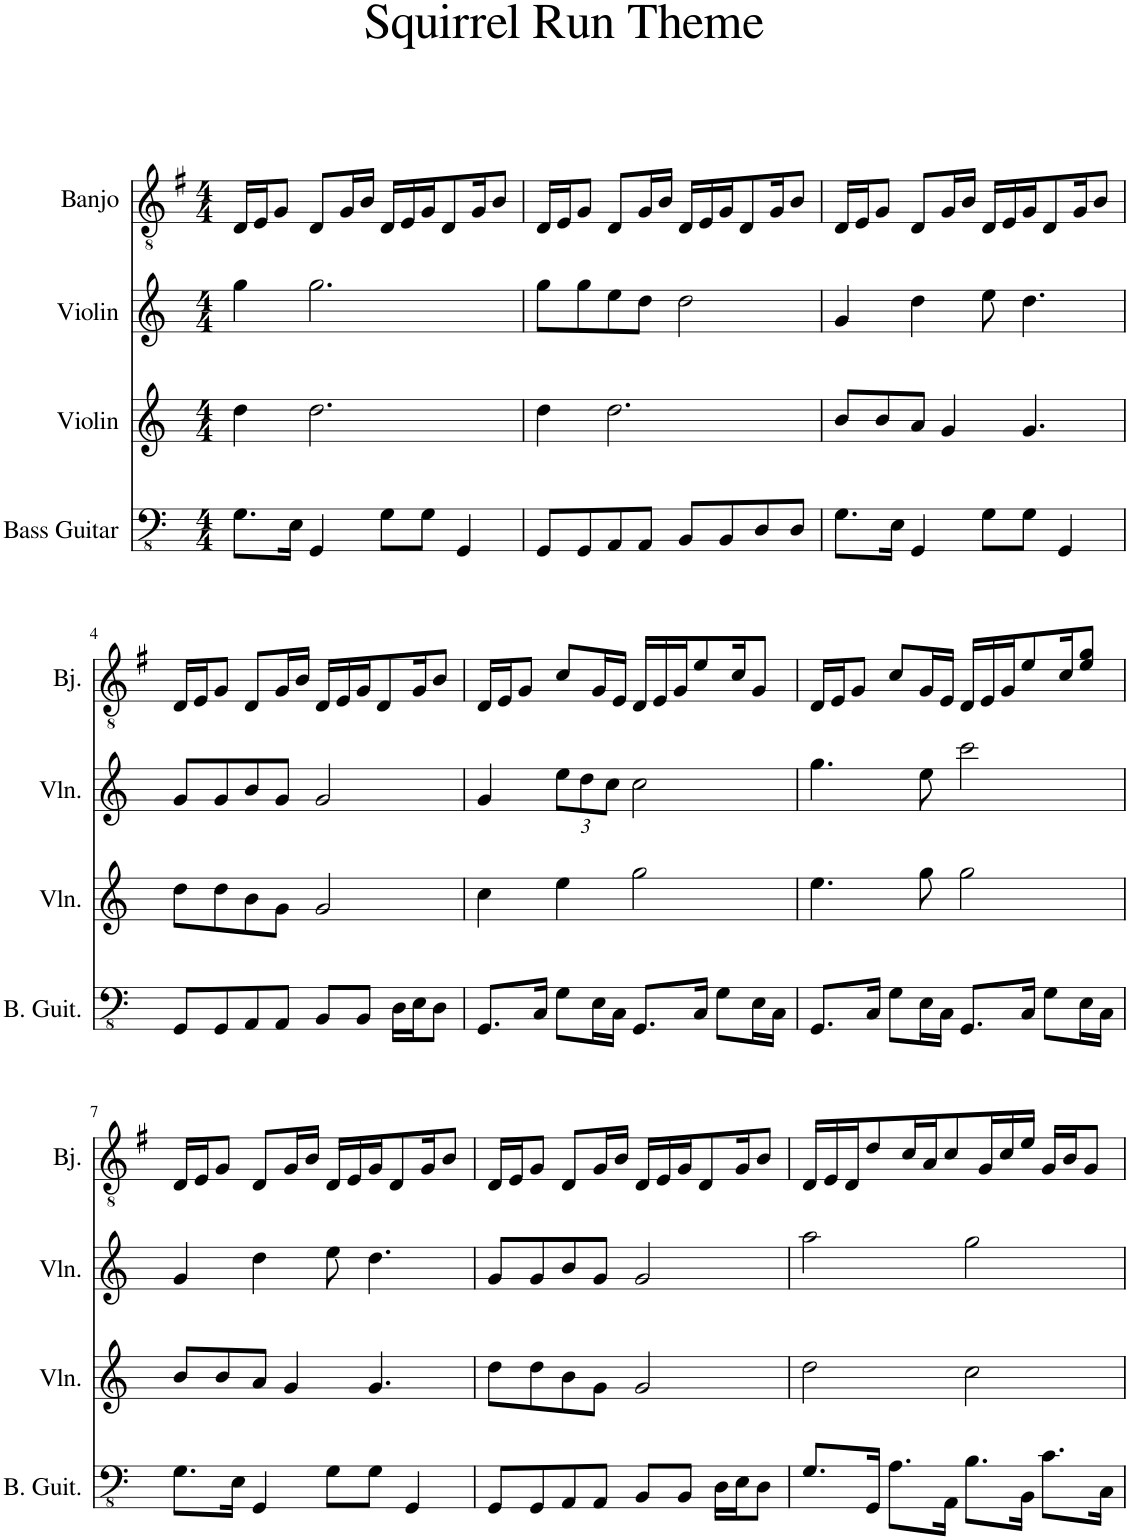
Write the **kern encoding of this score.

**kern	**kern	**kern	**kern
*part4	*part3	*part2	*part1
*staff4	*staff3	*staff2	*staff1
*I"Bass Guitar	*I"Violin	*I"Violin	*I"Banjo
*I'B. Guit.	*I'Vln.	*I'Vln.	*I'Bj.
*clefFv4	*clefG2	*clefG2	*clefGv2
*	*	*	*Trd7c12
*k[]	*k[]	*k[]	*k[f#]
*M4/4	*M4/4	*M4/4	*M4/4
=1	=1	=1	=1
8.GG\L	4dd\	4gg\	16D/LL
.	.	.	16E/J
.	.	.	8G/J
16EE\Jk	.	.	.
4GGG/	2.dd\	2.gg\	8D/L
.	.	.	16G/L
.	.	.	16B/JJ
8GG\L	.	.	16D/LL
.	.	.	16E/
8GG\J	.	.	16G/J
.	.	.	8D/
4GGG/	.	.	.
.	.	.	16G/K
.	.	.	8B/J
=2	=2	=2	=2
8GGG/L	4dd\	8gg\L	16D/LL
.	.	.	16E/J
8GGG/	.	8gg\	8G/J
8AAA/	2.dd\	8ee\	8D/L
8AAA/J	.	8dd\J	16G/L
.	.	.	16B/JJ
8BBB/L	.	2dd\	16D/LL
.	.	.	16E/
8BBB/	.	.	16G/J
.	.	.	8D/
8DD/	.	.	.
.	.	.	16G/K
8DD/J	.	.	8B/J
=3	=3	=3	=3
8.GG\L	8b/L	4g/	16D/LL
.	.	.	16E/J
.	8b/	.	8G/J
16EE\Jk	.	.	.
4GGG/	8a/J	4dd\	8D/L
.	4g/	.	16G/L
.	.	.	16B/JJ
8GG\L	.	8ee\	16D/LL
.	.	.	16E/
8GG\J	4.g/	4.dd\	16G/J
.	.	.	8D/
4GGG/	.	.	.
.	.	.	16G/K
.	.	.	8B/J
!!LO:LB:g=z
=4	=4	=4	=4
8GGG/L	8dd\L	8g/L	16D/LL
.	.	.	16E/J
8GGG/	8dd\	8g/	8G/J
8AAA/	8b\	8b/	8D/L
8AAA/J	8g\J	8g/J	16G/L
.	.	.	16B/JJ
8BBB/L	2g/	2g/	16D/LL
.	.	.	16E/
8BBB/J	.	.	16G/J
.	.	.	8D/
16DD\LL	.	.	.
16EE\J	.	.	16G/K
8DD\J	.	.	8B/J
=5	=5	=5	=5
8.GGG/L	4cc\	4g/	16D/LL
.	.	.	16E/J
.	.	.	8G/J
16CC/Jk	.	.	.
*	*	*Xbrackettup	*
8GG\L	4ee\	12ee\L	8c/L
.	.	12dd\	.
16EE\L	.	.	16G/L
.	.	12cc\J	.
16CC\JJ	.	.	16E/JJ
8.GGG/L	2gg\	2cc\	16D/LL
.	.	.	16E/
.	.	.	16G/J
16CC/Jk	.	.	8e/
8GG\L	.	.	.
.	.	.	16c/K
16EE\L	.	.	8G/J
16CC\JJ	.	.	.
=6	=6	=6	=6
8.GGG/L	4.ee\	4.gg\	16D/LL
.	.	.	16E/J
.	.	.	8G/J
16CC/Jk	.	.	.
8GG\L	.	.	8c/L
16EE\L	8gg\	8ee\	16G/L
16CC\JJ	.	.	16E/JJ
8.GGG/L	2gg\	2ccc\	16D/LL
.	.	.	16E/
.	.	.	16G/J
16CC/Jk	.	.	8e/
8GG\L	.	.	.
.	.	.	16c/K
16EE\L	.	.	8e/ 8g/J
16CC\JJ	.	.	.
!!LO:LB:g=z
=7	=7	=7	=7
8.GG\L	8b/L	4g/	16D/LL
.	.	.	16E/J
.	8b/	.	8G/J
16EE\Jk	.	.	.
4GGG/	8a/J	4dd\	8D/L
.	4g/	.	16G/L
.	.	.	16B/JJ
8GG\L	.	8ee\	16D/LL
.	.	.	16E/
8GG\J	4.g/	4.dd\	16G/J
.	.	.	8D/
4GGG/	.	.	.
.	.	.	16G/K
.	.	.	8B/J
=8	=8	=8	=8
8GGG/L	8dd\L	8g/L	16D/LL
.	.	.	16E/J
8GGG/	8dd\	8g/	8G/J
8AAA/	8b\	8b/	8D/L
8AAA/J	8g\J	8g/J	16G/L
.	.	.	16B/JJ
8BBB/L	2g/	2g/	16D/LL
.	.	.	16E/
8BBB/J	.	.	16G/J
.	.	.	8D/
16DD\LL	.	.	.
16EE\J	.	.	16G/K
8DD\J	.	.	8B/J
=9	=9	=9	=9
8.GG/L	2dd\	2aa\	16D/LL
.	.	.	16E/
.	.	.	16D/J
16GGG/Jk	.	.	8d/
8.AA\L	.	.	.
.	.	.	16c/L
.	.	.	16A/J
16AAA\Jk	.	.	8c/
8.BB\L	2cc\	2gg\	.
.	.	.	16G/L
.	.	.	16c/
16BBB\Jk	.	.	16e/JJ
8.C\L	.	.	16G/LL
.	.	.	16B/J
.	.	.	8G/J
16CC\Jk	.	.	.
=	=	=	=
*-	*-	*-	*-
